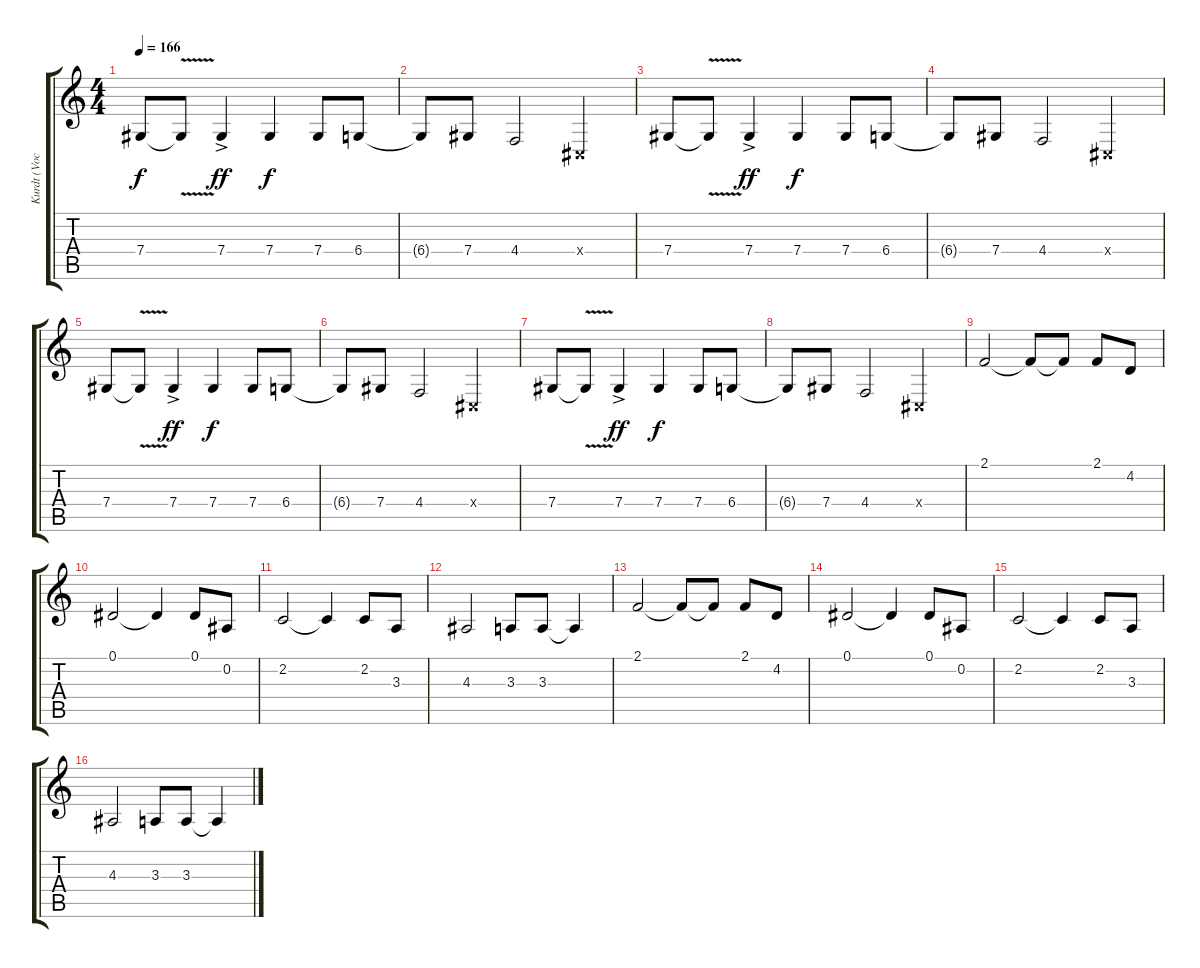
\track ("Kurdt (Vocal)" "Kurdt (Voc") {instrument cello}
\staff {score tabs}
\tuning (Eb4 Bb3 Gb3 Db3 Ab2 Eb2) {hide}
\ts (4 4)
\tempo 166
\clef g2
\ks c
7.4.8{dy f} 7.4{v t}.8 7.4{ac}.4{dy ff} 7.4.4{dy f} 7.4.8 6.4.8 |
6.4{t}.8 7.4.8 4.4.2 0.4{x}.4 |
7.4.8 7.4{v t}.8 7.4{ac}.4{dy ff} 7.4.4{dy f} 7.4.8 6.4.8 |
6.4{t}.8 7.4.8 4.4.2 0.4{x}.4 |
7.4.8 7.4{v t}.8 7.4{ac}.4{dy ff} 7.4.4{dy f} 7.4.8 6.4.8 |
6.4{t}.8 7.4.8 4.4.2 0.4{x}.4 |
7.4.8 7.4{v t}.8 7.4{ac}.4{dy ff} 7.4.4{dy f} 7.4.8 6.4.8 |
6.4{t}.8 7.4.8 4.4.2 0.4{x}.4 |
2.1.2 2.1{t}.8 2.1{t}.8 2.1.8 4.2.8 |
0.1.2 0.1{t}.4 0.1.8 0.2.8 |
2.2.2 2.2{t}.4 2.2.8 3.3.8 |
4.3.2 3.3.8 3.3.8 3.3{t}.4 |
2.1.2 2.1{t}.8 2.1{t}.8 2.1.8 4.2.8 |
0.1.2 0.1{t}.4 0.1.8 0.2.8 |
2.2.2 2.2{t}.4 2.2.8 3.3.8 |
4.3.2 3.3.8 3.3.8 3.3{t}.4
